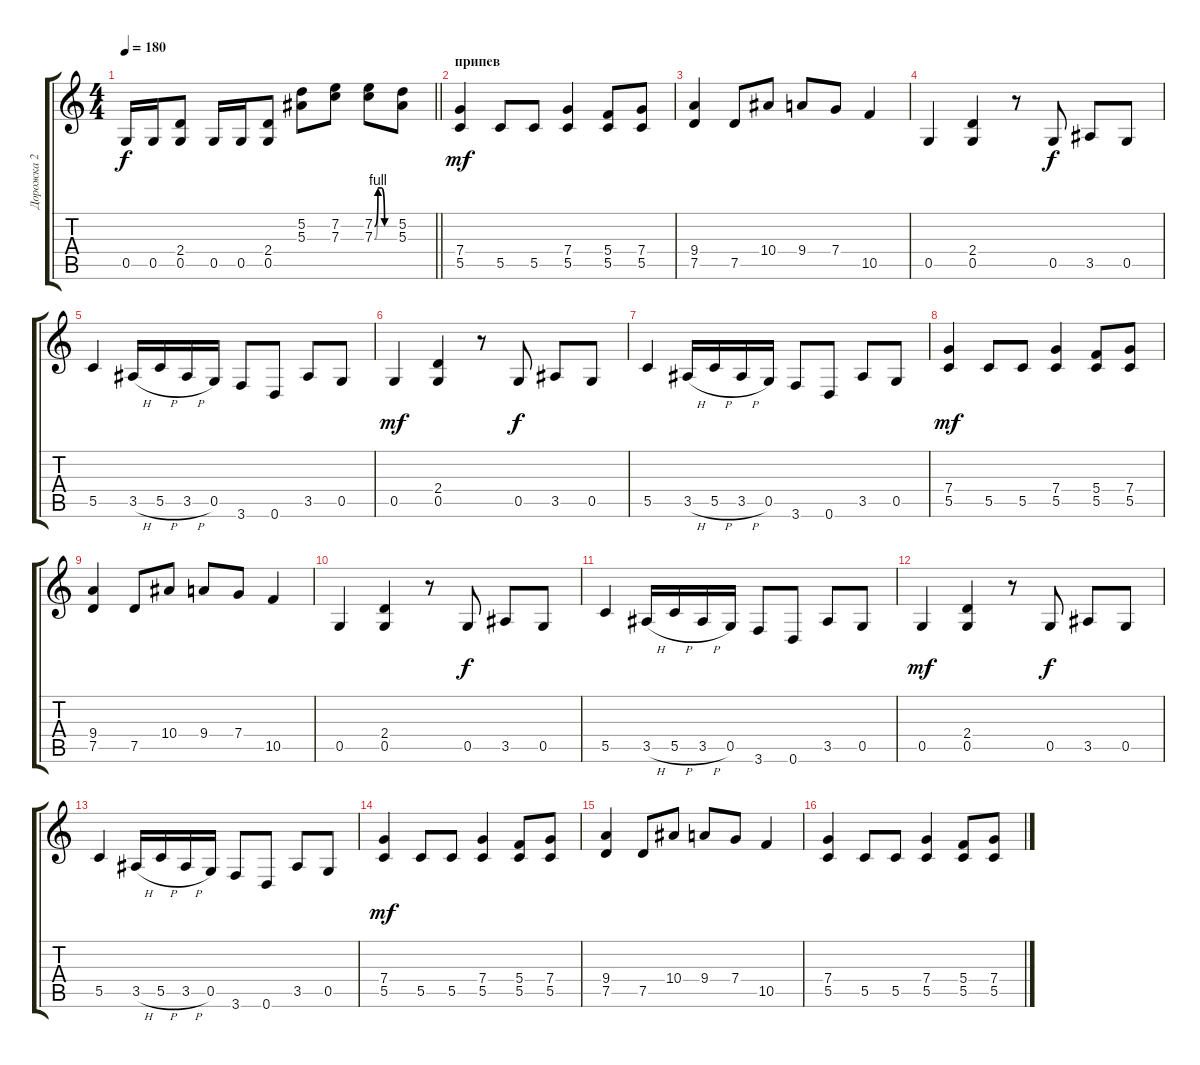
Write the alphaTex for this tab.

\track ("Дорожка 2" "Дорожка 2") {instrument distortionguitar}
\staff {score tabs}
\tuning (D4 A3 F3 C3 G2 D2) {hide}
\ts (4 4)
\tempo 180
\clef g2
\barLineRight lightlight
\ks c
0.5.16{dy f} 0.5.16 (2.4 0.5).8 0.5.16 0.5.16 (2.4 0.5).8 (5.2 5.3).8 (7.2 7.3).8 (7.2{be (custom 0 0 10 4 20 4 30 0 60 0)} 7.3{be (custom 0 0 10 4 20 4 30 0 60 0)}).8 (5.2 5.3).8 |
\section ("" "припев")
(7.4 5.5).4{dy mf} 5.5.8 5.5.8 (7.4 5.5).4 (5.4 5.5).8 (7.4 5.5).8 |
(9.4 7.5).4 7.5.8 10.4.8 9.4.8 7.4.8 10.5.4 |
0.5.4 (2.4 0.5).4 r.8 0.5.8{dy f} 3.5.8 0.5.8 |
5.5.4 3.5{h}.16 5.5{h}.16 3.5{h}.16 0.5.16 3.6.8 0.6.8 3.5.8 0.5.8 |
0.5.4{dy mf} (2.4 0.5).4 r.8 0.5.8{dy f} 3.5.8 0.5.8 |
5.5.4 3.5{h}.16 5.5{h}.16 3.5{h}.16 0.5.16 3.6.8 0.6.8 3.5.8 0.5.8 |
(7.4 5.5).4{dy mf} 5.5.8 5.5.8 (7.4 5.5).4 (5.4 5.5).8 (7.4 5.5).8 |
(9.4 7.5).4 7.5.8 10.4.8 9.4.8 7.4.8 10.5.4 |
0.5.4 (2.4 0.5).4 r.8 0.5.8{dy f} 3.5.8 0.5.8 |
5.5.4 3.5{h}.16 5.5{h}.16 3.5{h}.16 0.5.16 3.6.8 0.6.8 3.5.8 0.5.8 |
0.5.4{dy mf} (2.4 0.5).4 r.8 0.5.8{dy f} 3.5.8 0.5.8 |
5.5.4 3.5{h}.16 5.5{h}.16 3.5{h}.16 0.5.16 3.6.8 0.6.8 3.5.8 0.5.8 |
(7.4 5.5).4{dy mf} 5.5.8 5.5.8 (7.4 5.5).4 (5.4 5.5).8 (7.4 5.5).8 |
(9.4 7.5).4 7.5.8 10.4.8 9.4.8 7.4.8 10.5.4 |
(7.4 5.5).4 5.5.8 5.5.8 (7.4 5.5).4 (5.4 5.5).8 (7.4 5.5).8
